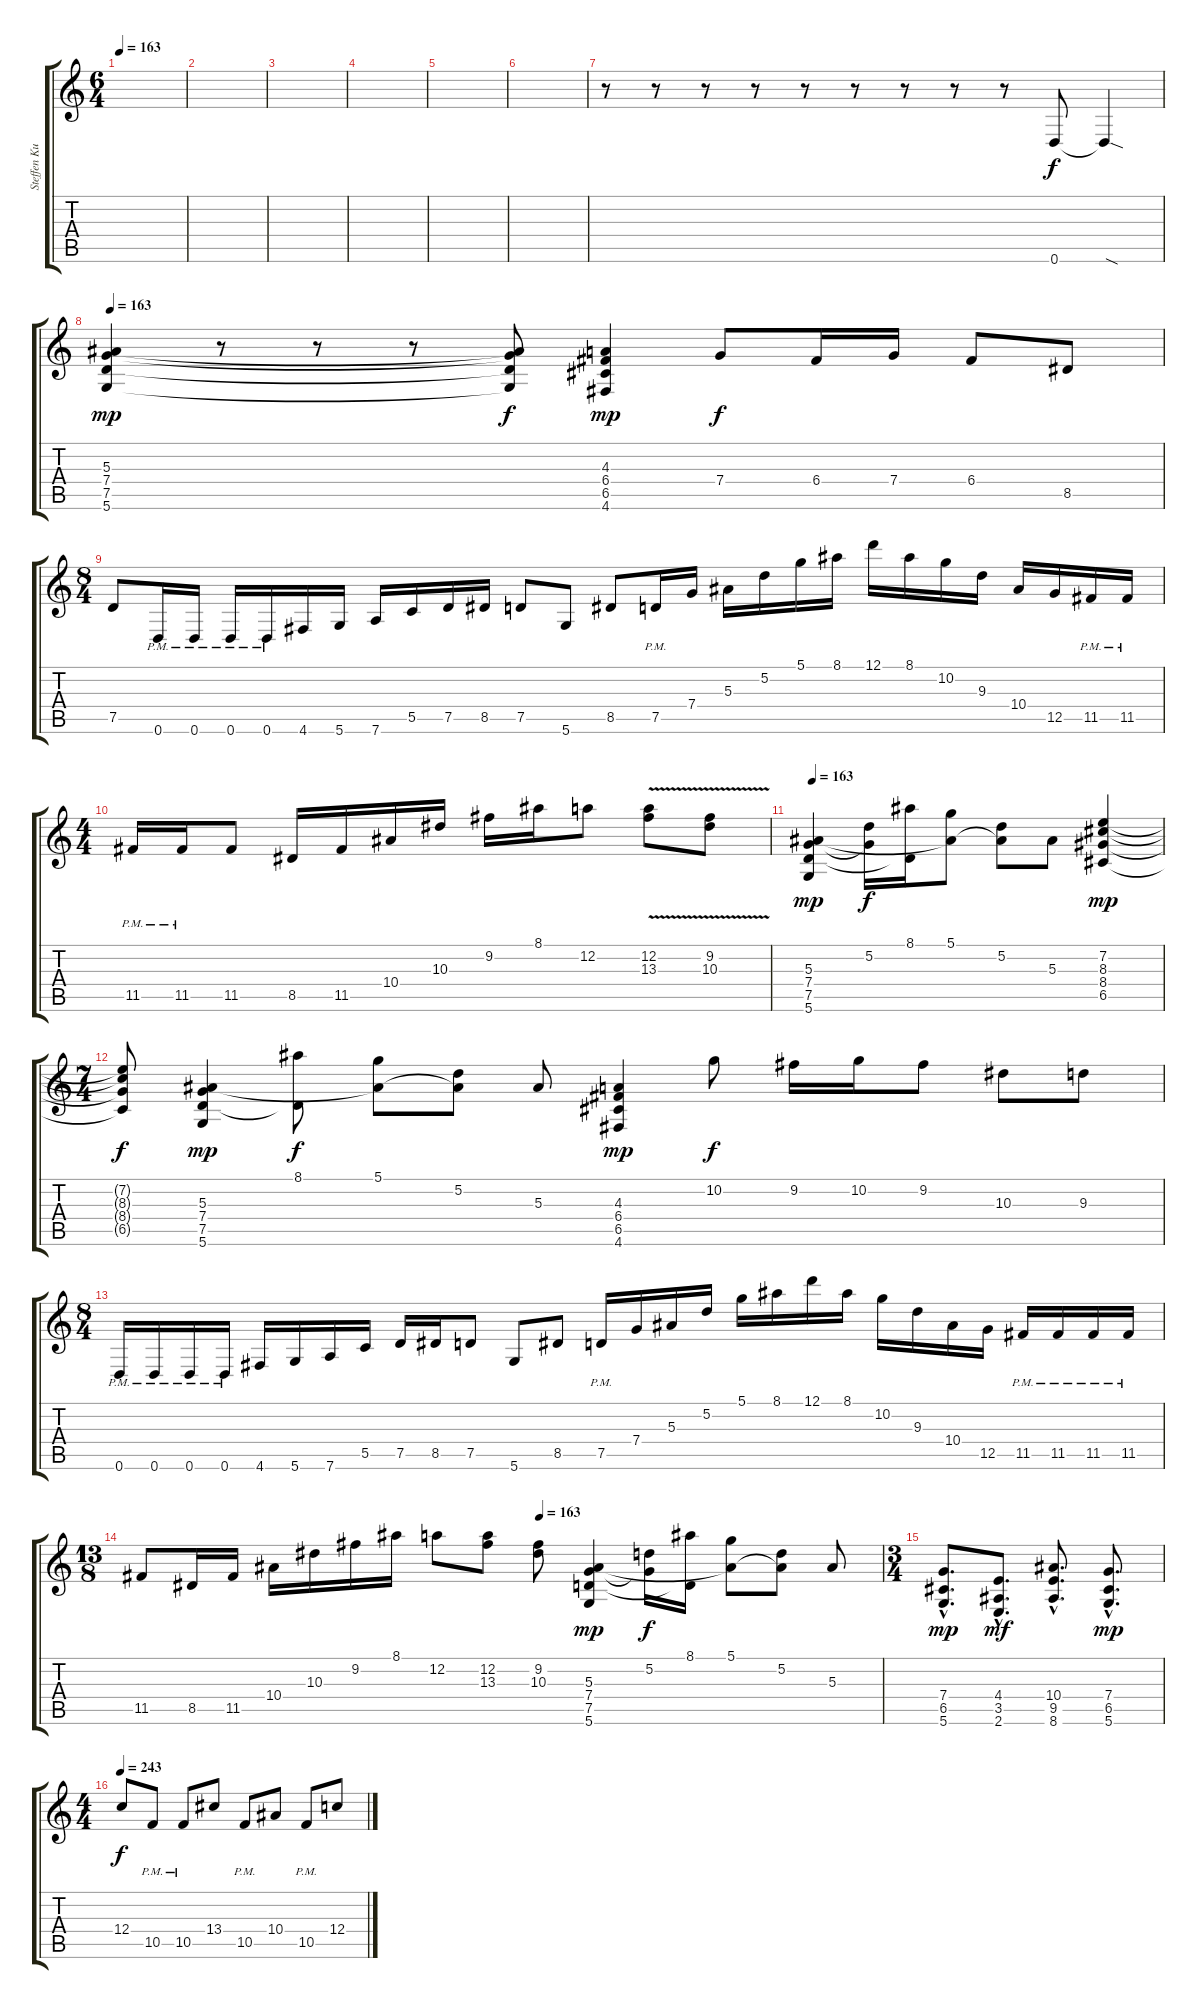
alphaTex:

\track ("Steffen Kummerer" "Steffen Ku") {instrument distortionguitar}
\staff {score tabs}
\tuning (D4 A3 F3 C3 G2 D2) {hide}
\ts (6 4)
\tempo 163
\clef g2
\ks c
|
|
|
|
|
|
r.8 r.8 r.8 r.8 r.8 r.8 r.8 r.8 r.8 0.6.8 0.6{sod t}.4{dy f} |
\tempo 163
(5.3 7.4 7.5 5.6).4{dy mp} r.8 r.8 r.8 (5.3{t} 7.4{t} 7.5{t} 5.6{t}).8{dy f} (4.3 6.4 6.5 4.6).4{dy mp} 7.4.8{dy f} 6.4.16 7.4.16 6.4.8 8.5.8 |
\ts (8 4)
7.5.8 0.6{pm}.16 0.6{pm}.16 0.6{pm}.16 0.6{pm}.16 4.6.16 5.6.16 7.6.16 5.5.16 7.5.16 8.5.16 7.5.8 5.6.8 8.5.8 7.5{pm}.16 7.4.16 5.3.16 5.2.16 5.1.16 8.1.16 12.1.16 8.1.16 10.2.16 9.3.16 10.4.16 12.5.16 11.5{pm}.16 11.5{pm}.16 |
\ts (4 4)
11.5{pm}.16 11.5{pm}.16 11.5.8 8.5.16 11.5.16 10.4.16 10.3.16 9.2.16 8.1.16 12.2.8 (12.2{v} 13.3{v}).8 (9.2{v} 10.3{v}).8 |
\tempo 163
(5.3 7.4 7.5 5.6).4{dy mp} (5.2 7.4{t}).16{dy f} (8.1 7.5{t}).16 (5.1 5.3{t}).8 (5.2 5.3{t}).8 5.3.8 (7.2 8.3 8.4 6.5).4{dy mp} |
\ts (7 4)
(7.2{t} 8.3{t} 8.4{t} 6.5{t}).8{dy f} (5.3 7.4 7.5 5.6).4{dy mp} (8.1 7.5{t}).8{dy f} (5.1 5.3{t}).8 (5.2 5.3{t}).8 5.3.8 (4.3 6.4 6.5 4.6).4{dy mp} 10.2.8{dy f} 9.2.16 10.2.16 9.2.8 10.3.8 9.3.8 |
\ts (8 4)
0.6{pm}.16 0.6{pm}.16 0.6{pm}.16 0.6{pm}.16 4.6.16 5.6.16 7.6.16 5.5.16 7.5.16 8.5.16 7.5.8 5.6.8 8.5.8 7.5{pm}.16 7.4.16 5.3.16 5.2.16 5.1.16 8.1.16 12.1.16 8.1.16 10.2.16 9.3.16 10.4.16 12.5.16 11.5{pm}.16 11.5{pm}.16 11.5{pm}.16 11.5{pm}.16 |
\ts (13 8)
\tempo (163 0.5384615384615384)
11.5.8 8.5.16 11.5.16 10.4.16 10.3.16 9.2.16 8.1.16 12.2.8 (12.2 13.3).8 (9.2 10.3).8 (5.3 7.4 7.5 5.6).4{dy mp} (5.2 7.4{t}).16{dy f} (8.1 7.5{t}).16 (5.1 5.3{t}).8 (5.2 5.3{t}).8 5.3.8 |
\ts (3 4)
(7.4{hac} 6.5{hac} 5.6{hac}).8{d dy mp} (4.4{hac} 3.5{hac} 2.6{hac}).8{d dy mf} (10.4{hac} 9.5{hac} 8.6{hac}).8{d} (7.4{hac} 6.5{hac} 5.6{hac}).8{d dy mp} |
\ts (4 4)
\tempo 243
12.4.8{dy f} 10.5{pm}.8 10.5{pm}.8 13.4.8 10.5{pm}.8 10.4.8 10.5{pm}.8 12.4.8
